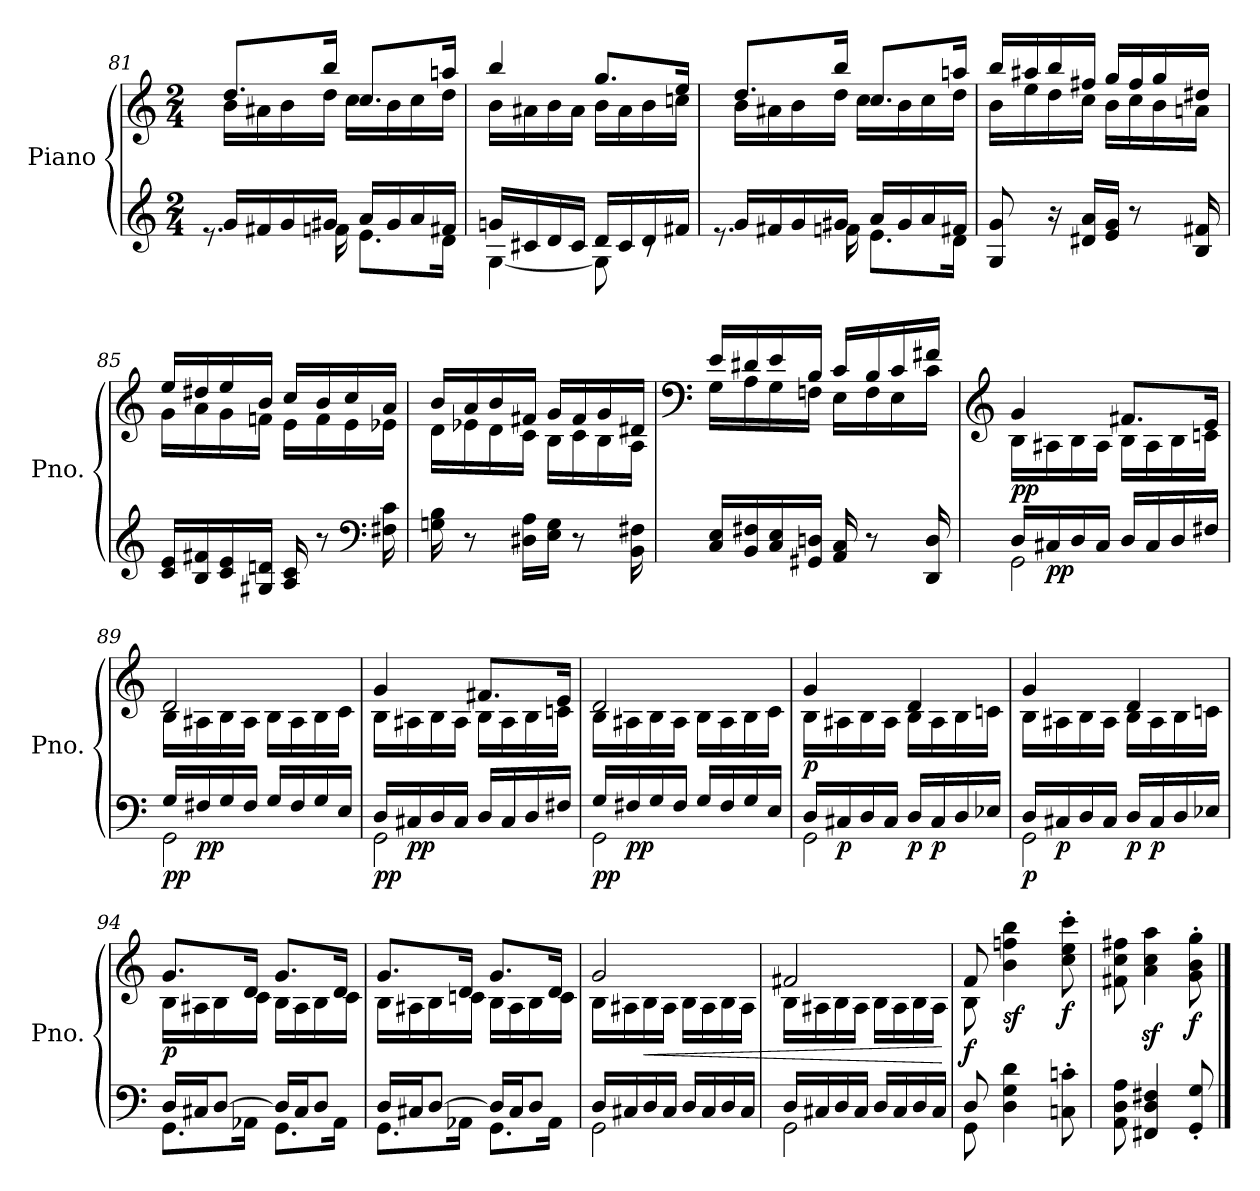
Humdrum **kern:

**kern	**kern	**dynam
*part1	*part1	*part1
*staff2	*staff1	*staff1/2
*I"Piano	*	*
*I'Pno.	*	*
*clefG2	*clefG2	*
*k[]	*k[]	*
*M2/4	*M2/4	*
=81	=81	=81
*^	*^	*
16g/LL	8.re	8.dd/L	16b\LL	.
16f#X/	.	.	16a#X\	.
16g/	.	.	16b\	.
16g#X/JJ	16fn\	16bb/Jk	16dd\JJ	.
16a/LL	8.e\L	8.cc/L	16cc\LL	.
16g#/	.	.	16b\	.
16a/	.	.	16cc\	.
16f#X/JJ	16d\Jk	16aan/Jk	16dd\JJ	.
=82	=82	=82	=82	=82
16gn/LL	[4G\	4bb/	16b\LL	.
16c#X/	.	.	16a#X\	.
16d/	.	.	16b\	.
16c#/JJ	.	.	16a#\JJ	.
16d/LL	8G\]	8.gg/L	16b\LL	.
16c#/	.	.	16a#\	.
16d/	8rc	.	16b\	.
16f#X/JJ	.	16ee/Jk	16ccn\JJ	.
!!LO:LB:g=z	!!
=83	=83	=83	=83	=83
16g/LL	8.re	8.dd/L	16b\LL	.
16f#X/	.	.	16a#X\	.
16g/	.	.	16b\	.
16g#X/JJ	16fn\	16bb/Jk	16dd\JJ	.
16a/LL	8.e\L	8.cc/L	16cc\LL	.
16g#/	.	.	16b\	.
16a/	.	.	16cc\	.
16f#X/JJ	16d\Jk	16aan/Jk	16dd\JJ	.
*v	*v	*	*	*
=84	=84	=84	=84
8G/ 8g/	16bb/LL	16b\LL	.
.	16aa#X/	16ee\	.
16r	16bb/	16dd\	.
16d#X/ 16a/LL	16ff#X/JJ	16cc\JJ	.
16e/ 16g/JJ	16gg/LL	16b\LL	.
8r	16ff#/	16cc\	.
.	16gg/	16b\	.
16B/ 16f#X/	16dd#X/JJ	16an\JJ	.
=85	=85	=85	=85
16c/ 16e/LL	16ee/LL	16g\LL	.
16B/ 16f#X/	16dd#X/	16a\	.
16c/ 16e/	16ee/	16g\	.
16G#X/ 16dn/JJ	16b/JJ	16fn\JJ	.
16A/ 16c/	16cc/LL	16e\LL	.
8r	16b/	16f\	.
.	16cc/	16e\	.
*clefF4	*	*	*
16F#X\ 16c\	16a/JJ	16e-X\JJ	.
!!LO:LB:g=z	!!
=86	=86	=86	=86
16Gn\ 16B\	16b/LL	16d\LL	.
8r	16a/	16e-X\	.
.	16b/	16d\	.
16D#X\ 16A\LL	16f#X/JJ	16c\JJ	.
16E\ 16G\JJ	16g/LL	16B\LL	.
8r	16f#/	16c\	.
.	16g/	16B\	.
16BB\ 16F#X\	16d#X/JJ	16A\JJ	.
=87	=87	=87	=87
*	*clefF4	*	*
16C/ 16E/LL	16e/LL	16G\LL	.
16BB/ 16F#X/	16d#X/	16A\	.
16C/ 16E/	16e/	16G\	.
16GG#X/ 16Dn/JJ	16B/JJ	16Fn\JJ	.
16AA/ 16C/	16c/LL	16E\LL	.
8r	16B/	16F\	.
.	16c/	16E\	.
16DD/ 16D/	16f#X/JJ	16c\JJ	.
=88	=88	=88	=88
*	*clefG2	*	*
*^	*	*	*
!	!	!	!	!LO:DY:b
16D/LL	2GG\	4g/	16B\LL	pp
!	!	!	!	!LO:DY:b=2
16C#X/	.	.	16A#X\	pp
16D/	.	.	16B\	.
16C#/JJ	.	.	16A#\JJ	.
16D/LL	.	8.f#X/L	16B\LL	.
16C#/	.	.	16A#\	.
16D/	.	.	16B\	.
16F#X/JJ	.	16e/Jk	16cn\JJ	.
!!LO:PB:g=z	!!
=89	=89	=89	=89	=89
!	!	!	!	!LO:DY:b=2
16G/LL	2GG\	2d/	16B\LL	pp
!	!	!	!	!LO:DY:b=2
16F#X/	.	.	16A#X\	pp
16G/	.	.	16B\	.
16F#/JJ	.	.	16A#\JJ	.
16G/LL	.	.	16B\LL	.
16F#/	.	.	16A#\	.
16G/	.	.	16B\	.
16E/JJ	.	.	16c\JJ	.
=90	=90	=90	=90	=90
!	!	!	!	!LO:DY:b=2
16D/LL	2GG\	4g/	16B\LL	pp
!	!	!	!	!LO:DY:b=2
16C#X/	.	.	16A#X\	pp
16D/	.	.	16B\	.
16C#/JJ	.	.	16A#\JJ	.
16D/LL	.	8.f#X/L	16B\LL	.
16C#/	.	.	16A#\	.
16D/	.	.	16B\	.
16F#X/JJ	.	16e/Jk	16cn\JJ	.
=91	=91	=91	=91	=91
!	!	!	!	!LO:DY:b=2
16G/LL	2GG\	2d/	16B\LL	pp
!	!	!	!	!LO:DY:b=2
16F#X/	.	.	16A#X\	pp
16G/	.	.	16B\	.
16F#/JJ	.	.	16A#\JJ	.
16G/LL	.	.	16B\LL	.
16F#/	.	.	16A#\	.
16G/	.	.	16B\	.
16E/JJ	.	.	16c\JJ	.
=92	=92	=92	=92	=92
!	!	!	!	!LO:DY:b
16D/LL	2GG\	4g/	16B\LL	p
!	!	!	!	!LO:DY:b=2
16C#X/	.	.	16A#X\	p
16D/	.	.	16B\	.
16C#/JJ	.	.	16A#\JJ	.
!	!	!	!	!LO:DY:b=2
16D/LL	.	4d/	16B\LL	p
!	!	!	!	!LO:DY:b=2
16C#/	.	.	16A#\	p
16D/	.	.	16B\	.
16E-X/JJ	.	.	16cn\JJ	.
!!LO:LB:g=z	!!
=93	=93	=93	=93	=93
!	!	!	!	!LO:DY:b=2
16D/LL	2GG\	4g/	16B\LL	p
!	!	!	!	!LO:DY:b=2
16C#X/	.	.	16A#X\	p
16D/	.	.	16B\	.
16C#/JJ	.	.	16A#\JJ	.
!	!	!	!	!LO:DY:b=2
16D/LL	.	4d/	16B\LL	p
!	!	!	!	!LO:DY:b=2
16C#/	.	.	16A#\	p
16D/	.	.	16B\	.
16E-X/JJ	.	.	16cn\JJ	.
=94	=94	=94	=94	=94
!	!	!	!	!LO:DY:b
16D/LL	8.GG\L	8.g/L	16B\LL	p
16C#X/J	.	.	16A#X\	.
[8D/J	.	.	16B\	.
.	16AA-X\Jk	16d/Jk	16c\JJ	.
16D/LL]	8.GG\L	8.g/L	16B\LL	.
16C#/J	.	.	16A#\	.
8D/J	.	.	16B\	.
.	16AA-\Jk	16d/Jk	16c\JJ	.
=95	=95	=95	=95	=95
16D/LL	8.GG\L	8.g/L	16B\LL	.
16C#X/J	.	.	16A#X\	.
[8D/J	.	.	16B\	.
.	16AA-X\Jk	16d/Jk	16cn\JJ	.
16D/LL]	8.GG\L	8.g/L	16B\LL	.
16C#/J	.	.	16A#\	.
8D/J	.	.	16B\	.
.	16AA-\Jk	16d/Jk	16c\JJ	.
!!LO:LB:g=z	!!
=96	=96	=96	=96	=96
16D/LL	2GG\	2g/	16B\LL	.
16C#X/	.	.	16A#X\	.
!	!	!	!	!LO:HP:b
16D/	.	.	16B\	<
16C#/JJ	.	.	16A#\JJ	.
16D/LL	.	.	16B\LL	.
16C#/	.	.	16A#\	.
16D/	.	.	16B\	.
16C#/JJ	.	.	16A#\JJ	.
=97	=97	=97	=97	=97
16D/LL	2GG\	2f#X/	16B\LL	.
16C#X/	.	.	16A#X\	.
16D/	.	.	16B\	.
16C#/JJ	.	.	16A#\JJ	.
16D/LL	.	.	16B\LL	.
16C#/	.	.	16A#\	.
16D/	.	.	16B\	.
16C#/JJ	.	.	16A#\JJ	.
*v	*v	*	*	*
*	*v	*v	*
.	.	[
=98	=98	=98
*^	*^	*
!	!	!	!	!LO:DY:a=2
8D/	8GG\	8f/	8B\	f
!	!	!	!	!LO:DY:b
4D\ 4G\ 4d\	8rEEyy	4b\ 4ffn\ 4bb\	8rcyy	sf
.	4rCCyy	.	4rcyy	.
!	!	!	!	!LO:DY:b
8Cn\' 8cn\'	.	8cc\' 8ee\' 8ccc\'	.	f
*v	*v	*	*	*
*	*v	*v	*
=99	=99	=99
8AA\ 8D\ 8A\	8f#X\ 8cc\ 8ff#X\	.
4FF#X/ 4D/ 4F#X/	4a\z< 4cc\z< 4aa\z<	.
!	!	!LO:DY:b
8GG/' 8G/'	8g\' 8b\' 8gg\'	f
==	==	==
*-	*-	*-
